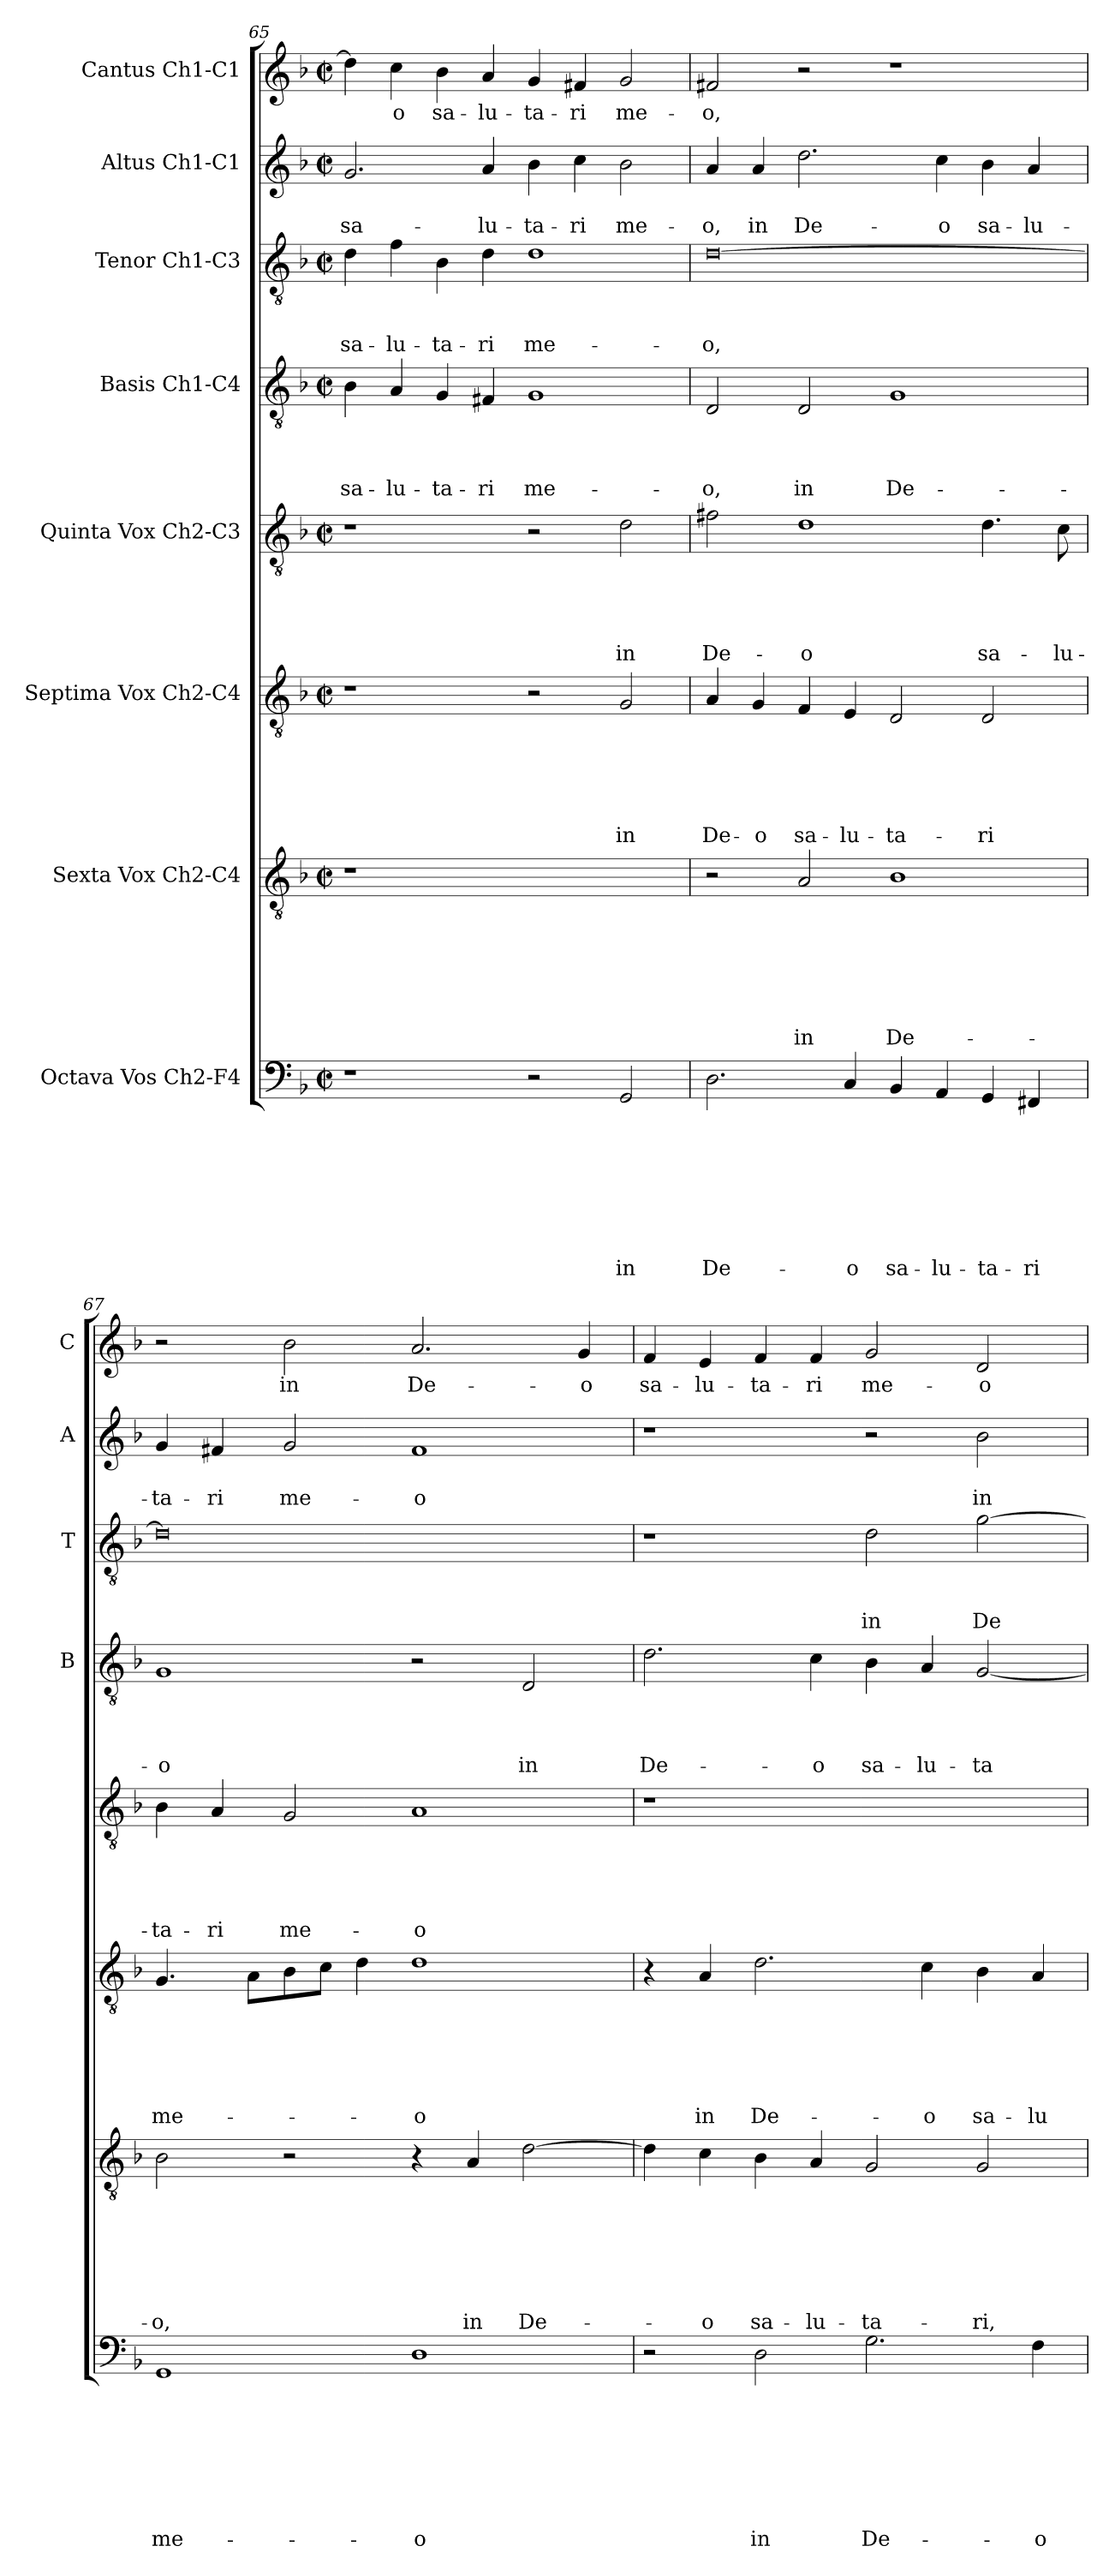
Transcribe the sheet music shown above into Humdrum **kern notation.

**kern	**text	**text	**text	**text	**text	**text	**text	**text	**kern	**text	**text	**text	**text	**text	**text	**text	**kern	**text	**text	**text	**text	**text	**text	**kern	**text	**text	**text	**text	**text	**kern	**text	**text	**text	**text	**kern	**text	**text	**text	**kern	**text	**text	**kern	**text
*part8	*part8	*part8	*part8	*part8	*part8	*part8	*part8	*part8	*part7	*part7	*part7	*part7	*part7	*part7	*part7	*part7	*part6	*part6	*part6	*part6	*part6	*part6	*part6	*part5	*part5	*part5	*part5	*part5	*part5	*part4	*part4	*part4	*part4	*part4	*part3	*part3	*part3	*part3	*part2	*part2	*part2	*part1	*part1
*staff8	*staff8	*staff8	*staff8	*staff8	*staff8	*staff8	*staff8	*staff8	*staff7	*staff7	*staff7	*staff7	*staff7	*staff7	*staff7	*staff7	*staff6	*staff6	*staff6	*staff6	*staff6	*staff6	*staff6	*staff5	*staff5	*staff5	*staff5	*staff5	*staff5	*staff4	*staff4	*staff4	*staff4	*staff4	*staff3	*staff3	*staff3	*staff3	*staff2	*staff2	*staff2	*staff1	*staff1
*I"Octava Vos Ch2-F4	*	*	*	*	*	*	*	*	*I"Sexta Vox Ch2-C4	*	*	*	*	*	*	*	*I"Septima Vox Ch2-C4	*	*	*	*	*	*	*I"Quinta Vox Ch2-C3	*	*	*	*	*	*I"Basis Ch1-C4	*	*	*	*	*I"Tenor Ch1-C3	*	*	*	*I"Altus Ch1-C1	*	*	*I"Cantus Ch1-C1	*
*	*	*	*	*	*	*	*	*	*	*	*	*	*	*	*	*	*	*	*	*	*	*	*	*	*	*	*	*	*	*I'B	*	*	*	*	*I'T	*	*	*	*I'A	*	*	*I'C	*
!!LO:LB:g=z
*clefF4	*	*	*	*	*	*	*	*	*clefGv2	*	*	*	*	*	*	*	*clefGv2	*	*	*	*	*	*	*clefGv2	*	*	*	*	*	*clefGv2	*	*	*	*	*clefGv2	*	*	*	*clefG2	*	*	*clefG2	*
*k[b-]	*	*	*	*	*	*	*	*	*k[b-]	*	*	*	*	*	*	*	*k[b-]	*	*	*	*	*	*	*k[b-]	*	*	*	*	*	*k[b-]	*	*	*	*	*k[b-]	*	*	*	*k[b-]	*	*	*k[b-]	*
*F:	*	*	*	*	*	*	*	*	*F:	*	*	*	*	*	*	*	*F:	*	*	*	*	*	*	*F:	*	*	*	*	*	*F:	*	*	*	*	*F:	*	*	*	*F:	*	*	*F:	*
*M2/2	*	*	*	*	*	*	*	*	*M2/2	*	*	*	*	*	*	*	*M2/2	*	*	*	*	*	*	*M2/2	*	*	*	*	*	*M2/2	*	*	*	*	*M2/2	*	*	*	*M2/2	*	*	*M2/2	*
*met(c|)	*	*	*	*	*	*	*	*	*met(c|)	*	*	*	*	*	*	*	*met(c|)	*	*	*	*	*	*	*met(c|)	*	*	*	*	*	*met(c|)	*	*	*	*	*met(c|)	*	*	*	*met(c|)	*	*	*met(c|)	*
=65	=65	=65	=65	=65	=65	=65	=65	=65	=65	=65	=65	=65	=65	=65	=65	=65	=65	=65	=65	=65	=65	=65	=65	=65	=65	=65	=65	=65	=65	=65	=65	=65	=65	=65	=65	=65	=65	=65	=65	=65	=65	=65	=65
!	!	!	!	!	!	!	!	!	!	!	!	!	!	!	!	!	!	!	!	!	!	!	!	!	!	!	!	!	!	!	!	!	!	!LO:LY:b	!	!	!	!LO:LY:b	!	!	!LO:LY:b	!	!
1r	.	.	.	.	.	.	.	.	1r	.	.	.	.	.	.	.	1r	.	.	.	.	.	.	1r	.	.	.	.	.	4B-\	.	.	.	sa-	4d\	.	.	sa-	2.g/	.	sa-	4dd\]	.
!	!	!	!	!	!	!	!	!	!	!	!	!	!	!	!	!	!	!	!	!	!	!	!	!	!	!	!	!	!	!	!	!	!	!LO:LY:b	!	!	!	!LO:LY:b	!	!	!	!	!LO:LY:b
.	.	.	.	.	.	.	.	.	.	.	.	.	.	.	.	.	.	.	.	.	.	.	.	.	.	.	.	.	.	4A/	.	.	.	-lu-	4f\	.	.	-lu-	.	.	.	4cc\	-o
!	!	!	!	!	!	!	!	!	!	!	!	!	!	!	!	!	!	!	!	!	!	!	!	!	!	!	!	!	!	!	!	!	!	!LO:LY:b	!	!	!	!LO:LY:b	!	!	!	!	!LO:LY:b
.	.	.	.	.	.	.	.	.	.	.	.	.	.	.	.	.	.	.	.	.	.	.	.	.	.	.	.	.	.	4G/	.	.	.	-ta-	4B-\	.	.	-ta-	.	.	.	4b-\	sa-
!	!	!	!	!	!	!	!	!	!	!	!	!	!	!	!	!	!	!	!	!	!	!	!	!	!	!	!	!	!	!	!	!	!	!LO:LY:b	!	!	!	!LO:LY:b	!	!	!LO:LY:b	!	!LO:LY:b
.	.	.	.	.	.	.	.	.	.	.	.	.	.	.	.	.	.	.	.	.	.	.	.	.	.	.	.	.	.	4F#X/	.	.	.	-ri	4d\	.	.	-ri	4a/	.	-lu-	4a/	-lu-
!	!	!	!	!	!	!	!	!	!	!	!	!	!	!	!	!	!	!	!	!	!	!	!	!	!	!	!	!	!	!	!	!	!	!LO:LY:b	!	!	!	!LO:LY:b	!	!	!LO:LY:b	!	!LO:LY:b
2r	.	.	.	.	.	.	.	.	1ryy	.	.	.	.	.	.	.	2r	.	.	.	.	.	.	2r	.	.	.	.	.	1G	.	.	.	me-	1d	.	.	me-	4b-\	.	-ta-	4g/	-ta-
!	!	!	!	!	!	!	!	!	!	!	!	!	!	!	!	!	!	!	!	!	!	!	!	!	!	!	!	!	!	!	!	!	!	!	!	!	!	!	!	!	!LO:LY:b	!	!LO:LY:b
.	.	.	.	.	.	.	.	.	.	.	.	.	.	.	.	.	.	.	.	.	.	.	.	.	.	.	.	.	.	.	.	.	.	.	.	.	.	.	4cc\	.	-ri	4f#X/	-ri
!	!	!	!	!	!	!	!	!LO:LY:b	!	!	!	!	!	!	!	!	!	!	!	!	!	!	!LO:LY:b	!	!	!	!	!	!LO:LY:b	!	!	!	!	!	!	!	!	!	!	!	!LO:LY:b	!	!LO:LY:b
2GG/	.	.	.	.	.	.	.	in	.	.	.	.	.	.	.	.	2G/	.	.	.	.	.	in	2d\	.	.	.	.	in	.	.	.	.	.	.	.	.	.	2b-\	.	me-	2g/	me-
=66	=66	=66	=66	=66	=66	=66	=66	=66	=66	=66	=66	=66	=66	=66	=66	=66	=66	=66	=66	=66	=66	=66	=66	=66	=66	=66	=66	=66	=66	=66	=66	=66	=66	=66	=66	=66	=66	=66	=66	=66	=66	=66	=66
!	!	!	!	!	!	!	!	!LO:LY:b	!	!	!	!	!	!	!	!	!	!	!	!	!	!	!LO:LY:b	!	!	!	!	!	!LO:LY:b	!	!	!	!	!LO:LY:b	!	!	!	!LO:LY:b	!	!	!LO:LY:b	!	!LO:LY:b
2.D\	.	.	.	.	.	.	.	De-	2r	.	.	.	.	.	.	.	4A/	.	.	.	.	.	De-	2f#\	.	.	.	.	De-	2D/	.	.	.	-o,	[0d	.	.	-o,	4a/	.	-o,	2f#X/	-o,
!	!	!	!	!	!	!	!	!	!	!	!	!	!	!	!	!	!	!	!	!	!	!	!LO:LY:b	!	!	!	!	!	!	!	!	!	!	!	!	!	!	!	!	!	!LO:LY:b	!	!
.	.	.	.	.	.	.	.	.	.	.	.	.	.	.	.	.	4G/	.	.	.	.	.	-o	.	.	.	.	.	.	.	.	.	.	.	.	.	.	.	4a/	.	in	.	.
!	!	!	!	!	!	!	!	!	!	!	!	!	!	!	!	!LO:LY:b	!	!	!	!	!	!	!LO:LY:b	!	!	!	!	!	!LO:LY:b	!	!	!	!	!LO:LY:b	!	!	!	!	!	!	!LO:LY:b	!	!
.	.	.	.	.	.	.	.	.	2A/	.	.	.	.	.	.	in	4F/	.	.	.	.	.	sa-	1d	.	.	.	.	-o	2D/	.	.	.	in	.	.	.	.	2.dd\	.	De-	2r	.
!	!	!	!	!	!	!	!	!LO:LY:b	!	!	!	!	!	!	!	!	!	!	!	!	!	!	!LO:LY:b	!	!	!	!	!	!	!	!	!	!	!	!	!	!	!	!	!	!	!	!
4C/	.	.	.	.	.	.	.	-o	.	.	.	.	.	.	.	.	4E/	.	.	.	.	.	-lu-	.	.	.	.	.	.	.	.	.	.	.	.	.	.	.	.	.	.	.	.
!	!	!	!	!	!	!	!	!LO:LY:b	!	!	!	!	!	!	!	!LO:LY:b	!	!	!	!	!	!	!LO:LY:b	!	!	!	!	!	!	!	!	!	!	!LO:LY:b	!	!	!	!	!	!	!	!	!
4BB-/	.	.	.	.	.	.	.	sa-	1B-	.	.	.	.	.	.	De-	2D/	.	.	.	.	.	-ta-	.	.	.	.	.	.	1G	.	.	.	De-	.	.	.	.	.	.	.	1r	.
!	!	!	!	!	!	!	!	!LO:LY:b	!	!	!	!	!	!	!	!	!	!	!	!	!	!	!	!	!	!	!	!	!	!	!	!	!	!	!	!	!	!	!	!	!LO:LY:b	!	!
4AA/	.	.	.	.	.	.	.	-lu-	.	.	.	.	.	.	.	.	.	.	.	.	.	.	.	.	.	.	.	.	.	.	.	.	.	.	.	.	.	.	4cc\	.	-o	.	.
!	!	!	!	!	!	!	!	!LO:LY:b	!	!	!	!	!	!	!	!	!	!	!	!	!	!	!LO:LY:b	!	!	!	!	!	!LO:LY:b	!	!	!	!	!	!	!	!	!	!	!	!LO:LY:b	!	!
4GG/	.	.	.	.	.	.	.	-ta-	.	.	.	.	.	.	.	.	2D/	.	.	.	.	.	-ri	4.d\	.	.	.	.	sa-	.	.	.	.	.	.	.	.	.	4b-\	.	sa-	.	.
!	!	!	!	!	!	!	!	!LO:LY:b	!	!	!	!	!	!	!	!	!	!	!	!	!	!	!	!	!	!	!	!	!	!	!	!	!	!	!	!	!	!	!	!	!LO:LY:b	!	!
4FF#X/	.	.	.	.	.	.	.	-ri	.	.	.	.	.	.	.	.	.	.	.	.	.	.	.	.	.	.	.	.	.	.	.	.	.	.	.	.	.	.	4a/	.	-lu-	.	.
!	!	!	!	!	!	!	!	!	!	!	!	!	!	!	!	!	!	!	!	!	!	!	!	!	!	!	!	!	!LO:LY:b	!	!	!	!	!	!	!	!	!	!	!	!	!	!
.	.	.	.	.	.	.	.	.	.	.	.	.	.	.	.	.	.	.	.	.	.	.	.	8c\	.	.	.	.	-lu-	.	.	.	.	.	.	.	.	.	.	.	.	.	.
=67	=67	=67	=67	=67	=67	=67	=67	=67	=67	=67	=67	=67	=67	=67	=67	=67	=67	=67	=67	=67	=67	=67	=67	=67	=67	=67	=67	=67	=67	=67	=67	=67	=67	=67	=67	=67	=67	=67	=67	=67	=67	=67	=67
!	!	!	!	!	!	!	!	!LO:LY:b	!	!	!	!	!	!	!	!LO:LY:b	!	!	!	!	!	!	!LO:LY:b	!	!	!	!	!	!LO:LY:b	!	!	!	!	!LO:LY:b	!	!	!	!	!	!	!LO:LY:b	!	!
1GG	.	.	.	.	.	.	.	me-	2B-\	.	.	.	.	.	.	-o,	4.G/	.	.	.	.	.	me-	4B-\	.	.	.	.	-ta-	1G	.	.	.	-o	0d]	.	.	.	4g/	.	-ta-	2r	.
!	!	!	!	!	!	!	!	!	!	!	!	!	!	!	!	!	!	!	!	!	!	!	!	!	!	!	!	!	!LO:LY:b	!	!	!	!	!	!	!	!	!	!	!	!LO:LY:b	!	!
.	.	.	.	.	.	.	.	.	.	.	.	.	.	.	.	.	.	.	.	.	.	.	.	4A/	.	.	.	.	-ri	.	.	.	.	.	.	.	.	.	4f#X/	.	-ri	.	.
.	.	.	.	.	.	.	.	.	.	.	.	.	.	.	.	.	8A\L	.	.	.	.	.	.	.	.	.	.	.	.	.	.	.	.	.	.	.	.	.	.	.	.	.	.
!	!	!	!	!	!	!	!	!	!	!	!	!	!	!	!	!	!	!	!	!	!	!	!	!	!	!	!	!	!LO:LY:b	!	!	!	!	!	!	!	!	!	!	!	!LO:LY:b	!	!LO:LY:b
.	.	.	.	.	.	.	.	.	2r	.	.	.	.	.	.	.	8B-\	.	.	.	.	.	.	2G/	.	.	.	.	me-	.	.	.	.	.	.	.	.	.	2g/	.	me-	2b-\	in
.	.	.	.	.	.	.	.	.	.	.	.	.	.	.	.	.	8c\J	.	.	.	.	.	.	.	.	.	.	.	.	.	.	.	.	.	.	.	.	.	.	.	.	.	.
.	.	.	.	.	.	.	.	.	.	.	.	.	.	.	.	.	4d\	.	.	.	.	.	.	.	.	.	.	.	.	.	.	.	.	.	.	.	.	.	.	.	.	.	.
!	!	!	!	!	!	!	!	!LO:LY:b	!	!	!	!	!	!	!	!	!	!	!	!	!	!	!LO:LY:b	!	!	!	!	!	!LO:LY:b	!	!	!	!	!	!	!	!	!	!	!	!LO:LY:b	!	!LO:LY:b
1D	.	.	.	.	.	.	.	-o	4r	.	.	.	.	.	.	.	1d	.	.	.	.	.	-o	1A	.	.	.	.	-o	2r	.	.	.	.	.	.	.	.	1f#	.	-o	2.a/	De-
!	!	!	!	!	!	!	!	!	!	!	!	!	!	!	!	!LO:LY:b	!	!	!	!	!	!	!	!	!	!	!	!	!	!	!	!	!	!	!	!	!	!	!	!	!	!	!
.	.	.	.	.	.	.	.	.	4A/	.	.	.	.	.	.	in	.	.	.	.	.	.	.	.	.	.	.	.	.	.	.	.	.	.	.	.	.	.	.	.	.	.	.
!	!	!	!	!	!	!	!	!	!	!	!	!	!	!	!	!LO:LY:b	!	!	!	!	!	!	!	!	!	!	!	!	!	!	!	!	!	!LO:LY:b	!	!	!	!	!	!	!	!	!
.	.	.	.	.	.	.	.	.	[2d\	.	.	.	.	.	.	De-	.	.	.	.	.	.	.	.	.	.	.	.	.	2D/	.	.	.	in	.	.	.	.	.	.	.	.	.
!	!	!	!	!	!	!	!	!	!	!	!	!	!	!	!	!	!	!	!	!	!	!	!	!	!	!	!	!	!	!	!	!	!	!	!	!	!	!	!	!	!	!	!LO:LY:b
.	.	.	.	.	.	.	.	.	.	.	.	.	.	.	.	.	.	.	.	.	.	.	.	.	.	.	.	.	.	.	.	.	.	.	.	.	.	.	.	.	.	4g/	-o
=68	=68	=68	=68	=68	=68	=68	=68	=68	=68	=68	=68	=68	=68	=68	=68	=68	=68	=68	=68	=68	=68	=68	=68	=68	=68	=68	=68	=68	=68	=68	=68	=68	=68	=68	=68	=68	=68	=68	=68	=68	=68	=68	=68
!	!	!	!	!	!	!	!	!	!	!	!	!	!	!	!	!	!	!	!	!	!	!	!	!	!	!	!	!	!	!	!	!	!	!LO:LY:b	!	!	!	!	!	!	!	!	!LO:LY:b
2r	.	.	.	.	.	.	.	.	4d\]	.	.	.	.	.	.	.	4r	.	.	.	.	.	.	1r	.	.	.	.	.	2.d\	.	.	.	De-	1r	.	.	.	1r	.	.	4f/	sa-
!	!	!	!	!	!	!	!	!	!	!	!	!	!	!	!	!LO:LY:b	!	!	!	!	!	!	!LO:LY:b	!	!	!	!	!	!	!	!	!	!	!	!	!	!	!	!	!	!	!	!LO:LY:b
.	.	.	.	.	.	.	.	.	4c\	.	.	.	.	.	.	-o	4A/	.	.	.	.	.	in	.	.	.	.	.	.	.	.	.	.	.	.	.	.	.	.	.	.	4e/	-lu-
!	!	!	!	!	!	!	!	!LO:LY:b	!	!	!	!	!	!	!	!LO:LY:b	!	!	!	!	!	!	!LO:LY:b	!	!	!	!	!	!	!	!	!	!	!	!	!	!	!	!	!	!	!	!LO:LY:b
2D\	.	.	.	.	.	.	.	in	4B-\	.	.	.	.	.	.	sa-	2.d\	.	.	.	.	.	De-	.	.	.	.	.	.	.	.	.	.	.	.	.	.	.	.	.	.	4f/	-ta-
!	!	!	!	!	!	!	!	!	!	!	!	!	!	!	!	!LO:LY:b	!	!	!	!	!	!	!	!	!	!	!	!	!	!	!	!	!	!LO:LY:b	!	!	!	!	!	!	!	!	!LO:LY:b
.	.	.	.	.	.	.	.	.	4A/	.	.	.	.	.	.	-lu-	.	.	.	.	.	.	.	.	.	.	.	.	.	4c\	.	.	.	-o	.	.	.	.	.	.	.	4f/	-ri
!	!	!	!	!	!	!	!	!LO:LY:b	!	!	!	!	!	!	!	!LO:LY:b	!	!	!	!	!	!	!	!	!	!	!	!	!	!	!	!	!	!LO:LY:b	!	!	!	!LO:LY:b	!	!	!	!	!LO:LY:b
2.G\	.	.	.	.	.	.	.	De-	2G/	.	.	.	.	.	.	-ta-	.	.	.	.	.	.	.	1ryy	.	.	.	.	.	4B-\	.	.	.	sa-	2d\	.	.	in	2r	.	.	2g/	me-
!	!	!	!	!	!	!	!	!	!	!	!	!	!	!	!	!	!	!	!	!	!	!	!LO:LY:b	!	!	!	!	!	!	!	!	!	!	!LO:LY:b	!	!	!	!	!	!	!	!	!
.	.	.	.	.	.	.	.	.	.	.	.	.	.	.	.	.	4c\	.	.	.	.	.	-o	.	.	.	.	.	.	4A/	.	.	.	-lu-	.	.	.	.	.	.	.	.	.
!	!	!	!	!	!	!	!	!	!	!	!	!	!	!	!	!LO:LY:b	!	!	!	!	!	!	!LO:LY:b	!	!	!	!	!	!	!	!	!	!	!LO:LY:b	!	!	!	!LO:LY:b	!	!	!LO:LY:b	!	!LO:LY:b
.	.	.	.	.	.	.	.	.	2G/	.	.	.	.	.	.	-ri,	4B-\	.	.	.	.	.	sa-	.	.	.	.	.	.	[2G/	.	.	.	-ta-	[2g\	.	.	De-	2b-\	.	in	2d/	-o
!	!	!	!	!	!	!	!	!LO:LY:b	!	!	!	!	!	!	!	!	!	!	!	!	!	!	!LO:LY:b	!	!	!	!	!	!	!	!	!	!	!	!	!	!	!	!	!	!	!	!
4F\	.	.	.	.	.	.	.	-o	.	.	.	.	.	.	.	.	4A/	.	.	.	.	.	-lu-	.	.	.	.	.	.	.	.	.	.	.	.	.	.	.	.	.	.	.	.
=	=	=	=	=	=	=	=	=	=	=	=	=	=	=	=	=	=	=	=	=	=	=	=	=	=	=	=	=	=	=	=	=	=	=	=	=	=	=	=	=	=	=	=
*-	*-	*-	*-	*-	*-	*-	*-	*-	*-	*-	*-	*-	*-	*-	*-	*-	*-	*-	*-	*-	*-	*-	*-	*-	*-	*-	*-	*-	*-	*-	*-	*-	*-	*-	*-	*-	*-	*-	*-	*-	*-	*-	*-
